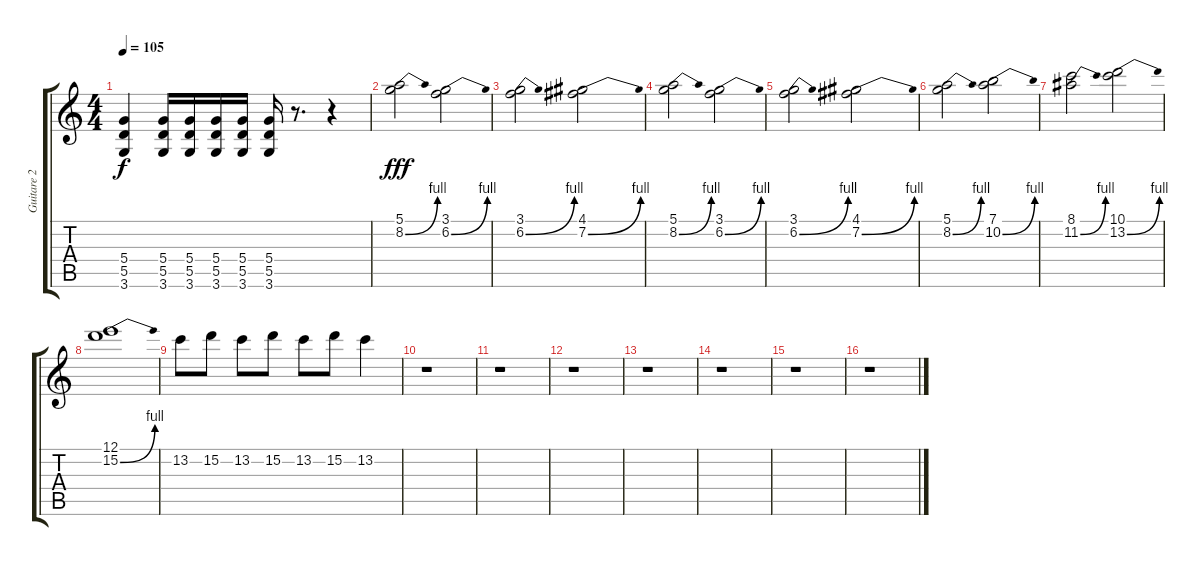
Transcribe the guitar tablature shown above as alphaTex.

\track ("Guitare 2" "Guitare 2") {instrument distortionguitar}
\staff {score tabs}
\tuning (E4 B3 G3 D3 A2 E2) {hide}
\ts (4 4)
\tempo 105
\clef g2
\ks c
(5.4 5.5 3.6).4{dy f} (5.4 5.5 3.6).16 (5.4 5.5 3.6).16 (5.4 5.5 3.6).16 (5.4 5.5 3.6).16 (5.4 5.5 3.6).16 r.8{d} r.4 |
(5.1 8.2{be (bend 0 0 60 4)}).2{dy fff} (3.1 6.2{be (bend 0 0 60 4)}).2 |
(3.1 6.2{be (bend 0 0 60 4)}).2 (4.1 7.2{be (bend 0 0 60 4)}).2 |
(5.1 8.2{be (bend 0 0 60 4)}).2 (3.1 6.2{be (bend 0 0 60 4)}).2 |
(3.1 6.2{be (bend 0 0 60 4)}).2 (4.1 7.2{be (bend 0 0 60 4)}).2 |
(5.1 8.2{be (bend 0 0 60 4)}).2 (7.1 10.2{be (bend 0 0 60 4)}).2 |
(8.1 11.2{be (bend 0 0 60 4)}).2 (10.1 13.2{be (bend 0 0 60 4)}).2 |
(12.1 15.2{be (bend 0 0 60 4)}).1 |
13.2.8 15.2.8 13.2.8 15.2.8 13.2.8 15.2.8 13.2.4 |
r.1 |
r.1 |
r.1 |
r.1 |
r.1 |
r.1 |
r.1
